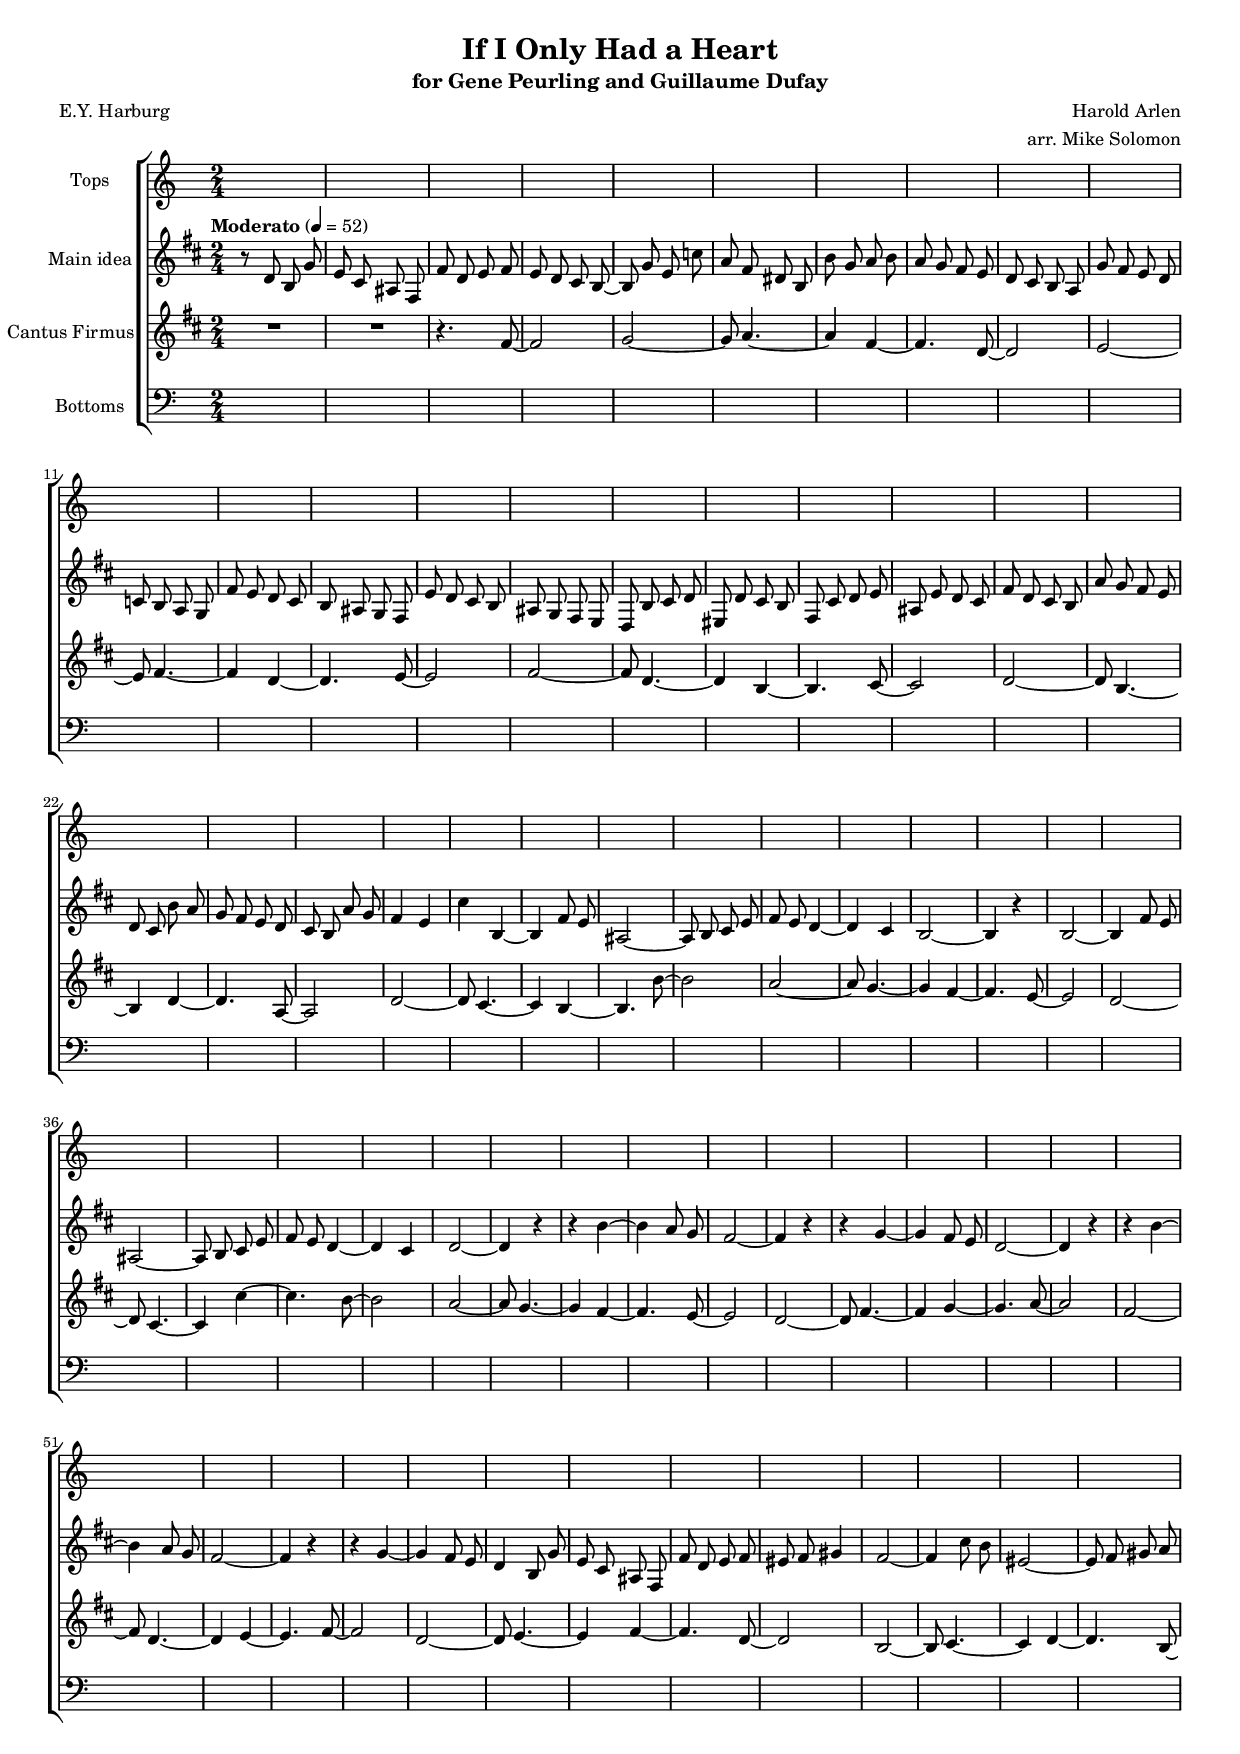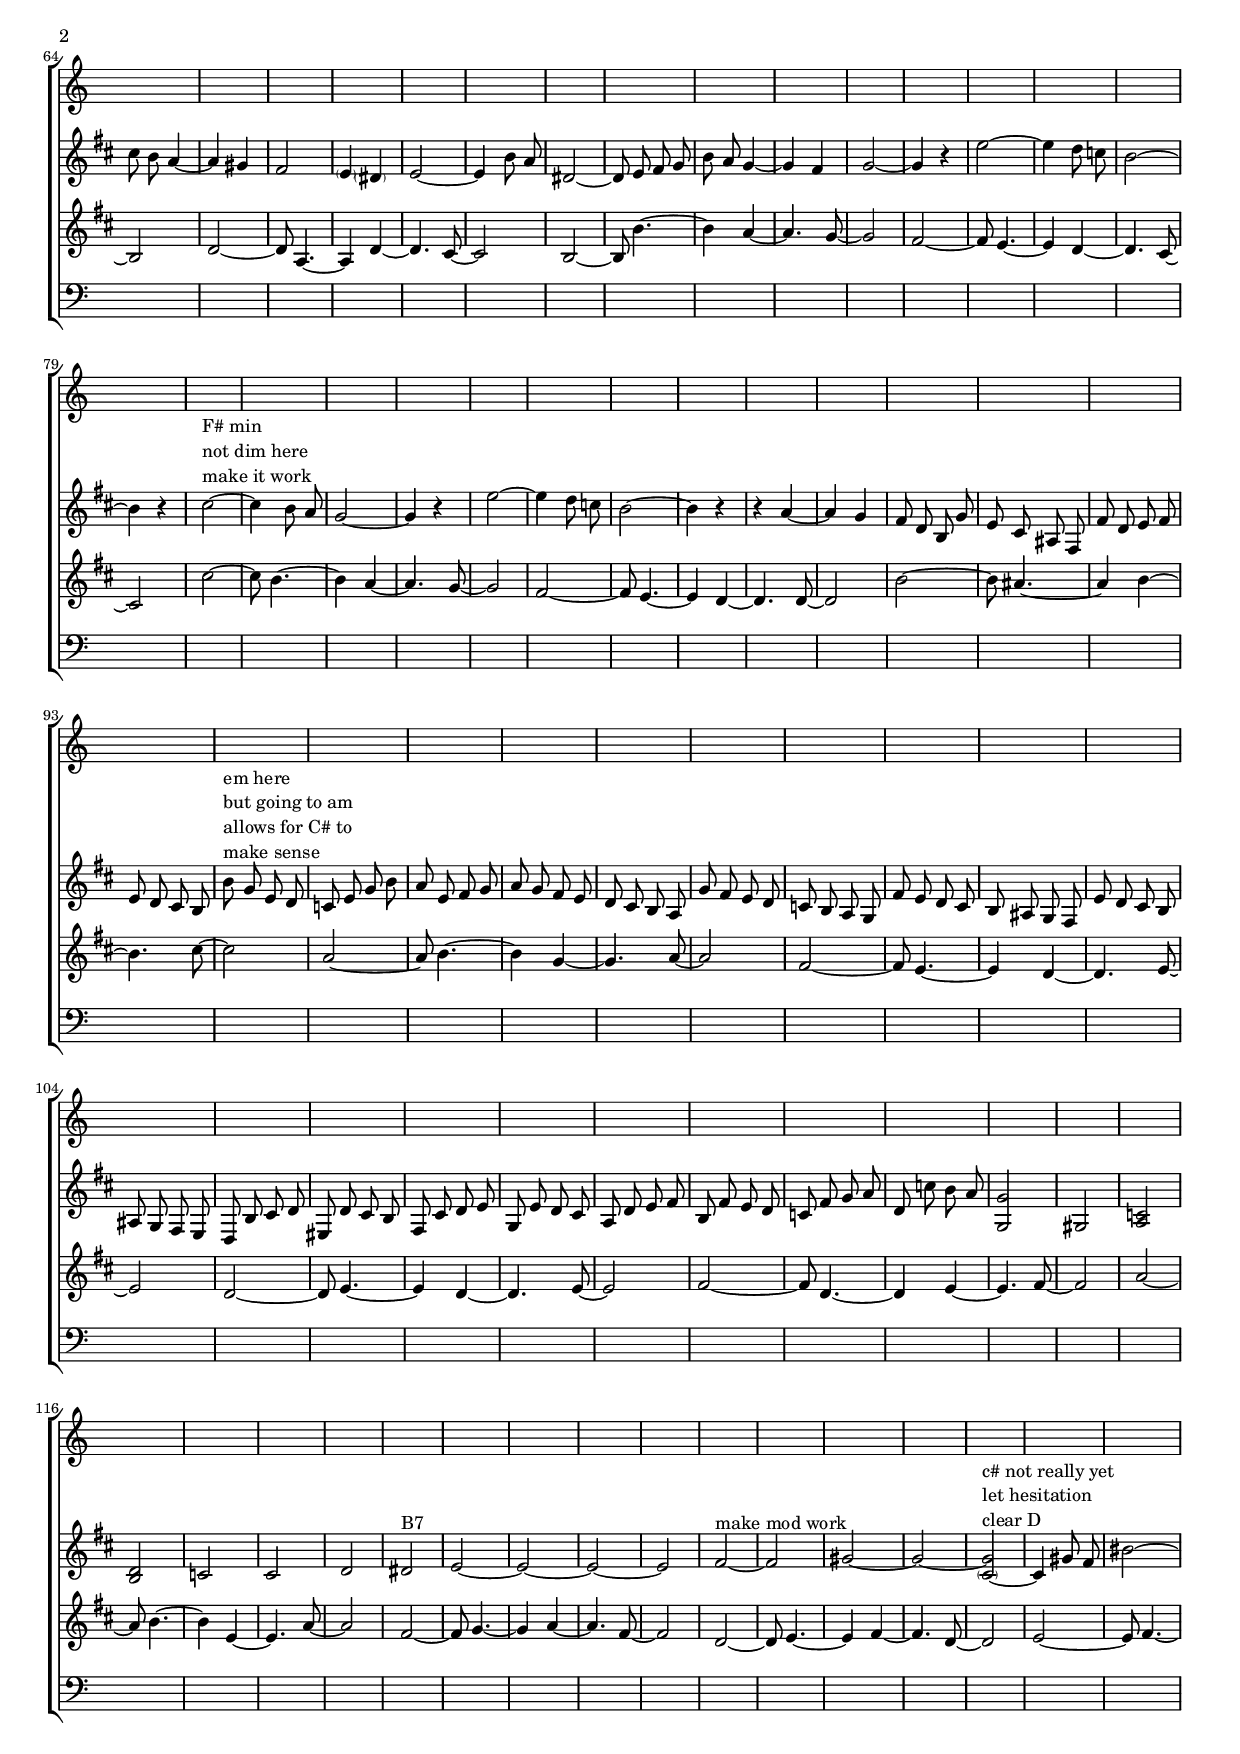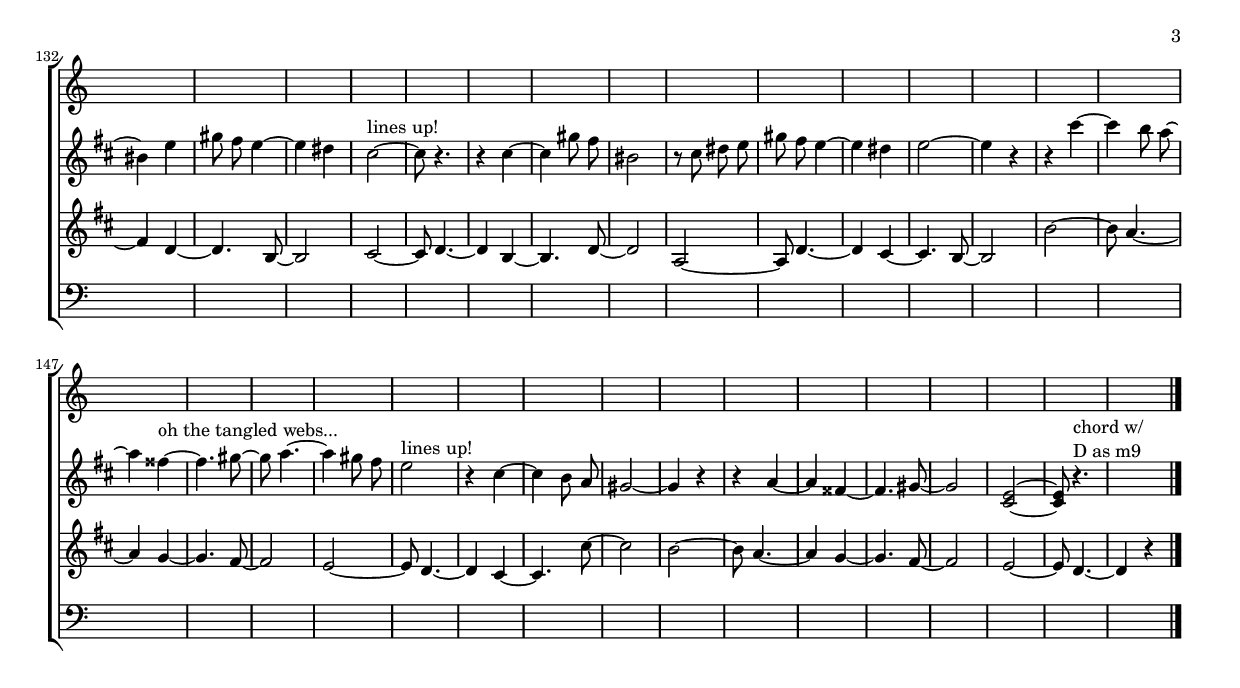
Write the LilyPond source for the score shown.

#(set-global-staff-size 15.87)
%{
When a man's an empty kettle
He should be on his mettle
And yet I'm torn apart
Just because I'm presumin'
That I could be a human
If I only had a heart

I'd be tender, I'd be gentle
And awful sentimental
Regarding love and art
I'd be friends with the sparrows 
And the boy that shoots the arrows
If I only had a heart

Picture me a balcony
Above a voice sings low

(Snow White)
Wherefore art thou, Romeo?

(Tin Man)
I hear a beat, how sweet!

Just to register emotion, jealousy, devotion
And really feel the part
I could stay young and chipper
And I'd lock it with a zipper
If I only had a heart
%}
% 
\version "2.19.0"
\include "defs-devel.ly"
\version "2.19.0"

#(define (noteify-pitch p s)
   (let ((o (ly:pitch-octave p))
         (a (* 4 (ly:pitch-alteration p)))
         ;; alteration, a, in quarter tone steps,
         ;; for historical reasons
         (n (ly:pitch-notename p)))
     (format #t "\nWIZ ~a ~a ~a ~a\n" s o n a)))

#(define (is-tie e)
  (equal? 'TieEvent (ly:music-property e 'name)))

#(define (has-tie l)
  (if (pair? l)
      (if (is-tie (car l))
          #t
          (has-tie (cdr l)))
      #f))

#(define (noteify music string)
   (let ((es (ly:music-property music 'elements))
         (e (ly:music-property music 'element))
         (a (ly:music-property music 'articulations))
         (p (ly:music-property music 'pitch)))
     (if (not (and (pair? a)
                   (has-tie a)))
      (begin
       (if (pair? es)
           (ly:music-set-property!
            music 'elements
            (map (lambda (x) (noteify x string)) es)))
       (if (ly:music? e)
           (ly:music-set-property!
            music 'element
            (noteify e string)))
       (if (ly:pitch? p)
           (begin
             (noteify-pitch p string)))))
     music))

noteifyMusic =
#(define-music-function (parser location s m)
   (string? ly:music?)
   (noteify m s))

%\displayMusic
%\noteifyMusic #"SOPRANO" \new Staff << { \relative c' { { c d ~ d e } \relative c' { c d } d } } { s1 } >>


#(ly:set-option 'point-and-click #f)

#(set-global-staff-size 15.87)

%{
%}
%{
%}

railroad =  {
  \once \override BreathingSign.text = \markup \musicglyph #"scripts.caesura.straight"
  \breathe
}
myred = \once \override NoteHead #'color = #red

\header {
  title = "If I Only Had a Heart"
  %subtitle = "for Henry Purcell, J.S. Bach, Michel Legrand, Guillaume Dufay and G.F. Händel"
  subtitle = "for Gene Peurling and Guillaume Dufay"
  %title = "Somewhere Over the Rainbow"
  composer = "Harold Arlen"
  poet = "E.Y. Harburg"
  arranger = "arr. Mike Solomon"
  %arranger = "arr. (anon)"
}

prefatoryMatter = {
  \key b \minor
  \autoBeamOff
  \time 2/4
}

scorePrefatoryMatter = {
  \prefatoryMatter
}

midiPrefatoryMatter = {
  \prefatoryMatter
}

marks = {
  \tempo "Moderato" 4=52
  s2 |
}

sopranoFirst = \relative c' {
  r8 d b g' |
  e cis ais fis |
  fis' d e fis |
  e d cis b ~ |
  b g' e c' |
  a fis dis b |
  b' g a b |
  a g fis e |
  d cis b a |
  g' fis e d |
  c b a g |
  fis' e d cis |
  b ais g fis |
  e' d cis b |
  ais g fis e |
  d b' cis d |
  eis, d' cis b |
  fis cis' d e |
  ais, e' d cis |
  fis d cis b |
  a' g fis e |
  d cis b' a |
  g fis e d |
  cis b a' g |
  fis4 e |
  cis'4 b, ~ |
  b fis'8 e |
  ais,2 ~ |
  ais8 b cis e |
  fis e d4 ~ |
  d cis |
  b2 ~ |
  b4 r |
  b2 ~ |
  b4 fis'8 e |
  ais,2 ~ |
  ais8 b cis e |
  fis e d4 ~ |
  d cis |
  d2 ~ |
  d4 r |
  r4 b' ~ |
  b a8 g |
  fis2 ~ |
  fis4 r |
  r g ~ |
  g fis8 e |
  d2 ~ |
  d4 r |
  r4 b' ~ |
  b a8 g |
  fis2 ~ |
  fis4 r |
  r g ~ |
  g fis8 e |
  d4 b8 g' |  
  e cis ais fis |
  fis' d e fis |
  eis fis gis4 |
  fis2 ~ |
  fis4 cis'8 b |
  eis,2 ~ |
  eis8 fis gis a |
  cis8 b a4 ~ |
  a gis |
  fis2 |
  \parenthesize e4 \parenthesize dis
  e2 ~ |
  e4 b'8 a |
  dis,2 ~ |
  dis8 e fis g |
  b a g4 ~ |
  g fis |
  g2 ~ |
  g4 r |
  e'2 ~ |
  e4 d8 c |
  b2 ~ |
  b4 r |
  cis2^\markup \column { "F# min" "not dim here" "make it work" } ~ |
  cis4 b8 a |
  g2 ~ |
  g4 r |
  e'2 ~ |
  e4 d8 c |
  b2 ~ |
  b4 r |
  r a ~ |
  a g |
  fis8 d b g' |
  e cis ais fis |
  fis' d e fis |
  e d cis b |
  b'^\markup \column { "em here" "but going to am" "allows for C# to" "make sense" } g e d |
  c e g b |
  a e fis g |
  a g fis e |
  d cis b a |
  g' fis e d |
  c b a g |
  fis' e d cis |
  b ais g fis |
  e' d cis b |
  ais g fis e |
  d b' cis d |
  eis, d' cis b |
  fis cis' d e |
  g, e' d cis |
  a d e fis |
  b, fis' e d |
  c fis g a |
  d, c' b a |
  <g, g'>2 |
  gis |
  <a c> |
  <b d> |
  c |
  cis |
  d |
  dis^"B7" |
  e2 ~ |
  e2 ~ |
  e2 ~ |
  e2 |
  fis^"make mod work" ~ |
  fis |
  gis ~ |
  gis ~ |
  <\parenthesize cis, gis'>^\markup \column { "c# not really yet" "let hesitation" "clear D" } ~ |
  cis4 gis'8 fis |
  bis2 ~ |
  bis4 e |
  gis8 fis e4 ~ |
  e dis |
  cis2^"lines up!" ~ |
  cis8 r4. |
  r4 cis ~ |
  cis gis'8 fis |
  bis,2 |
  r8 cis8 dis e |
  gis fis e4 ~ |
  e dis |
  e2 ~ |
  e4 r |
  r4 cis'4 ~ |
  cis4 b8 a ~ |
  a4 fisis^"oh the tangled webs..." ~ |
  fisis4. gis8 ~ |
  gis8 a4. ~ |
  a4 gis8 fis |
  e2^"lines up!" |
  r4 cis4 ~ |
  cis4 b8 a |
  gis2 ~ |
  gis4 r |
  r4 a4 ~ |
  a fisis4 ~ |
  fisis4. gis8 ~ |
  gis2 |
  <cis, e>2 ~ |
  <cis e>8 r4.^\markup \column { "chord w/" "D as m9" } |
  s2 |
}

sopranoWordsFirst = \lyricmode {
}

mezzoFirst = \relative c' {
  R2 |
  R2 |
  r4.
  fis1*5/8 g a fis d e fis d e fis d b cis d b d a
  d cis b b' a g fis e d cis cis' b a g fis e
  d
  
  fis1*5/8 g a fis d e fis d e fis d b cis d b d a
  d cis b b' a g fis e d cis cis' b a g fis e
  d

  d %%%%%%%%%%%%%%%%%%%%

 
  b' ais b cis a b g a fis
  e d e d e d e fis d
  e fis a b
  %%%%%%%%%%%%%%%%%%%fis e d a'
  e, a
  
  fis1*5/8 g a fis d e fis d e fis d b cis d b d a
  d cis b b' a g fis e d cis cis' b a g fis e
  d
  r4 |
  %%%%%%%%%%%%%%%%%
  \bar "|."
}

mezzoWordsFirst = \lyricmode {
}

funTimesWithSkips = {
  %\repeat unfold 1 { \repeat unfold 8 { s2 \noBreak } s2 \break }
  %\repeat unfold 15 { \repeat unfold 9 { s2 \noBreak } s2 \break }
}

\score {
  \new ChoirStaff <<
    \new Staff \with { instrumentName = #"Tops" %shortInstrumentName = #"E."

} << { #(skip-of-length mezzoFirst) }
    >>
    \new Staff \with { instrumentName = #"Main idea" %shortInstrumentName = #"M."
} <<
      \new Voice = "soprano" { << { \numericTimeSignature
	\scorePrefatoryMatter
        \sopranoFirst
      } {
	\scorePrefatoryMatter
        \marks
      } {
        \funTimesWithSkips
      }>> }
      \new Lyrics \lyricsto "soprano" {
        \sopranoWordsFirst
      }
    >>
    \new Staff \with { instrumentName = #"Cantus Firmus" %shortInstrumentName = #"E."

} <<
      \new Voice = "mezzo" \with{\remove "Note_heads_engraver" \consists "Completion_heads_engraver"} { \numericTimeSignature
	\scorePrefatoryMatter
        \mezzoFirst
      }
      \new Lyrics \lyricsto "mezzo" {
        \mezzoWordsFirst
      }
    >>
    \new Staff \with { instrumentName = #"Bottoms" %shortInstrumentName = #"E."

} << { \clef bass #(skip-of-length mezzoFirst) }
    >>
  >>
  \layout {
    \context {
      \Voice
      \override TextScript #'layer = #6
      \override NoteHead #'layer = #7
      \override Glissando #'breakable = ##t
      \override TupletNumber #'breakable = ##t
      \override TupletBracket #'breakable = ##t
      \remove "Forbid_line_break_engraver"
    }
    \context {
      \Staff
      \consists "Metronome_mark_engraver"
      \override TimeSignature #'style = #'numbered
      \override StaffSymbol #'layer = #4
      \override TimeSignature #'layer = #3
      \override TimeSignature #'whiteout = ##t
    }
    \context {
      \Lyrics
      \override LyricText #'whiteout = ##t
      \override LyricText #'layer = #6
    }
    \context {
      \Score
      \remove "Metronome_mark_engraver"
      \override NonMusicalPaperColumn #'allow-loose-spacing = ##f
    }
  }
}
%%% MIDI

\score {
  \new ChoirStaff <<
    \new Staff \with { instrumentName = \bitchName %shortInstrumentName = #"M."
} <<
      \new Voice = "soprano" { << { \numericTimeSignature
	\midiPrefatoryMatter
        \sopranoFirst
      } {
	\midiPrefatoryMatter
        \marks
      } >> }
      \new Lyrics \lyricsto "soprano" {
        \sopranoWordsFirst
      }
    >>
    \new Staff \with { instrumentName = \dortyName %shortInstrumentName = #"E."
} <<
      \new Voice = "mezzo" { \numericTimeSignature
	\midiPrefatoryMatter
        \mezzoFirst
      }
      \new Lyrics \lyricsto "mezzo" {
        \mezzoWordsFirst
      }
    >>
  >>
  \midi {}
}
